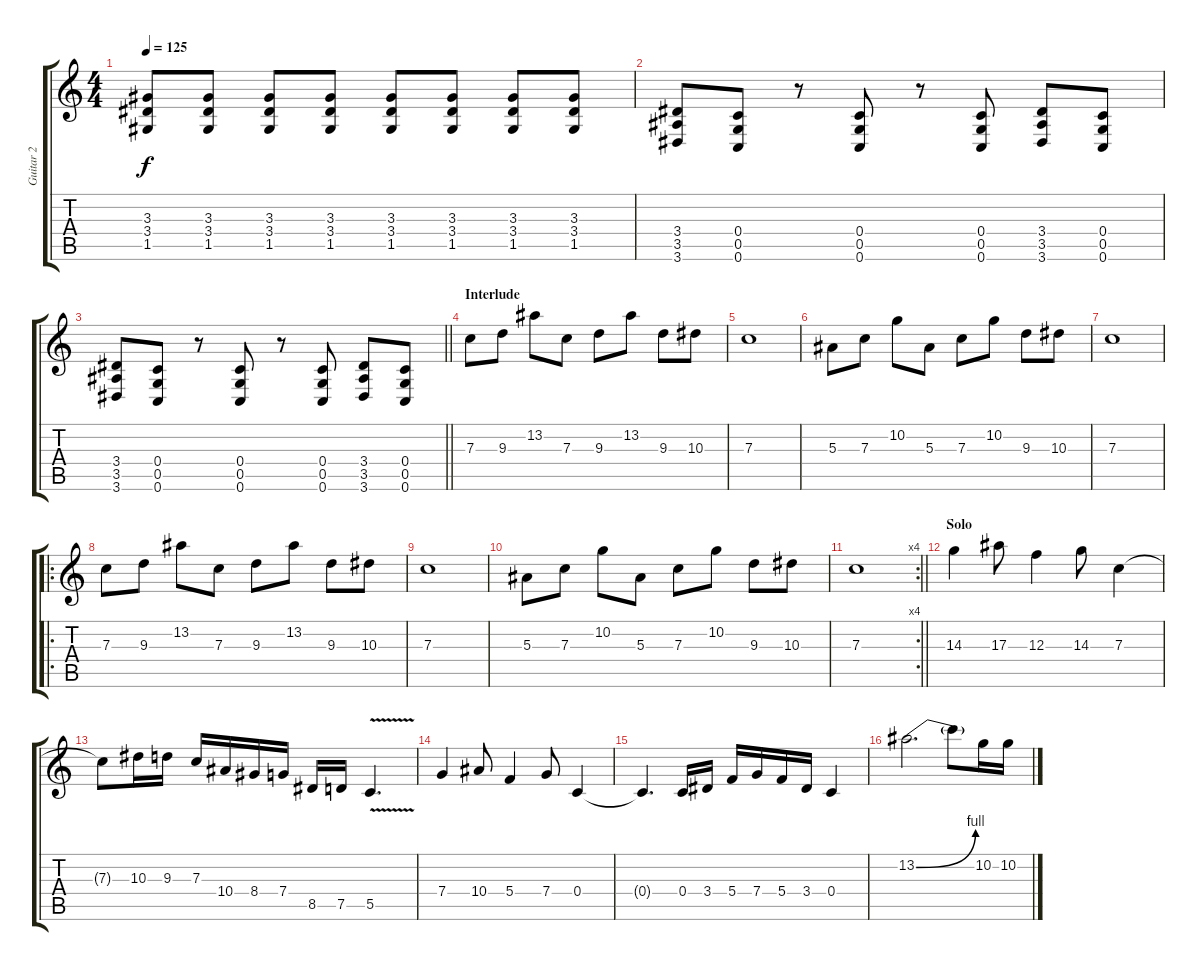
\track ("Guitar 2" "Guitar 2") {instrument distortionguitar}
\staff {score tabs}
\tuning (D4 A3 F3 C3 G2 C2) {hide}
\ts (4 4)
\tempo 125
\clef g2
\ks c
(3.3 3.4 1.5).8{dy f} (3.3 3.4 1.5).8 (3.3 3.4 1.5).8 (3.3 3.4 1.5).8 (3.3 3.4 1.5).8 (3.3 3.4 1.5).8 (3.3 3.4 1.5).8 (3.3 3.4 1.5).8 |
(3.4 3.5 3.6).8 (0.4 0.5 0.6).8 r.8 (0.4 0.5 0.6).8 r.8 (0.4 0.5 0.6).8 (3.4 3.5 3.6).8 (0.4 0.5 0.6).8 |
\barLineRight lightlight
(3.4 3.5 3.6).8 (0.4 0.5 0.6).8 r.8 (0.4 0.5 0.6).8 r.8 (0.4 0.5 0.6).8 (3.4 3.5 3.6).8 (0.4 0.5 0.6).8 |
\section ("" "Interlude")
7.3.8 9.3.8 13.2.8 7.3.8 9.3.8 13.2.8 9.3.8 10.3.8 |
7.3.1 |
5.3.8 7.3.8 10.2.8 5.3.8 7.3.8 10.2.8 9.3.8 10.3.8 |
7.3.1 |
\ro
7.3.8 9.3.8 13.2.8 7.3.8 9.3.8 13.2.8 9.3.8 10.3.8 |
7.3.1 |
5.3.8 7.3.8 10.2.8 5.3.8 7.3.8 10.2.8 9.3.8 10.3.8 |
\rc 4
\barLineRight lightlight
7.3.1 |
\section ("" "Solo")
14.3.4 17.3.8 12.3.4 14.3.8 7.3.4 |
7.3{t}.8 10.3.16 9.3.16 7.3.16 10.4.16 8.4.16 7.4.16 8.5.16 7.5.16 5.5{v}.4{d} |
7.4.4 10.4.8 5.4.4 7.4.8 0.4.4 |
0.4{t}.4{d} 0.4.16 3.4.16 5.4.16 7.4.16 5.4.16 3.4.16 0.4.4 |
13.2{be (bend 0 0 60 4)}.2{d} 13.2{t}.8 10.2.16 10.2.16
